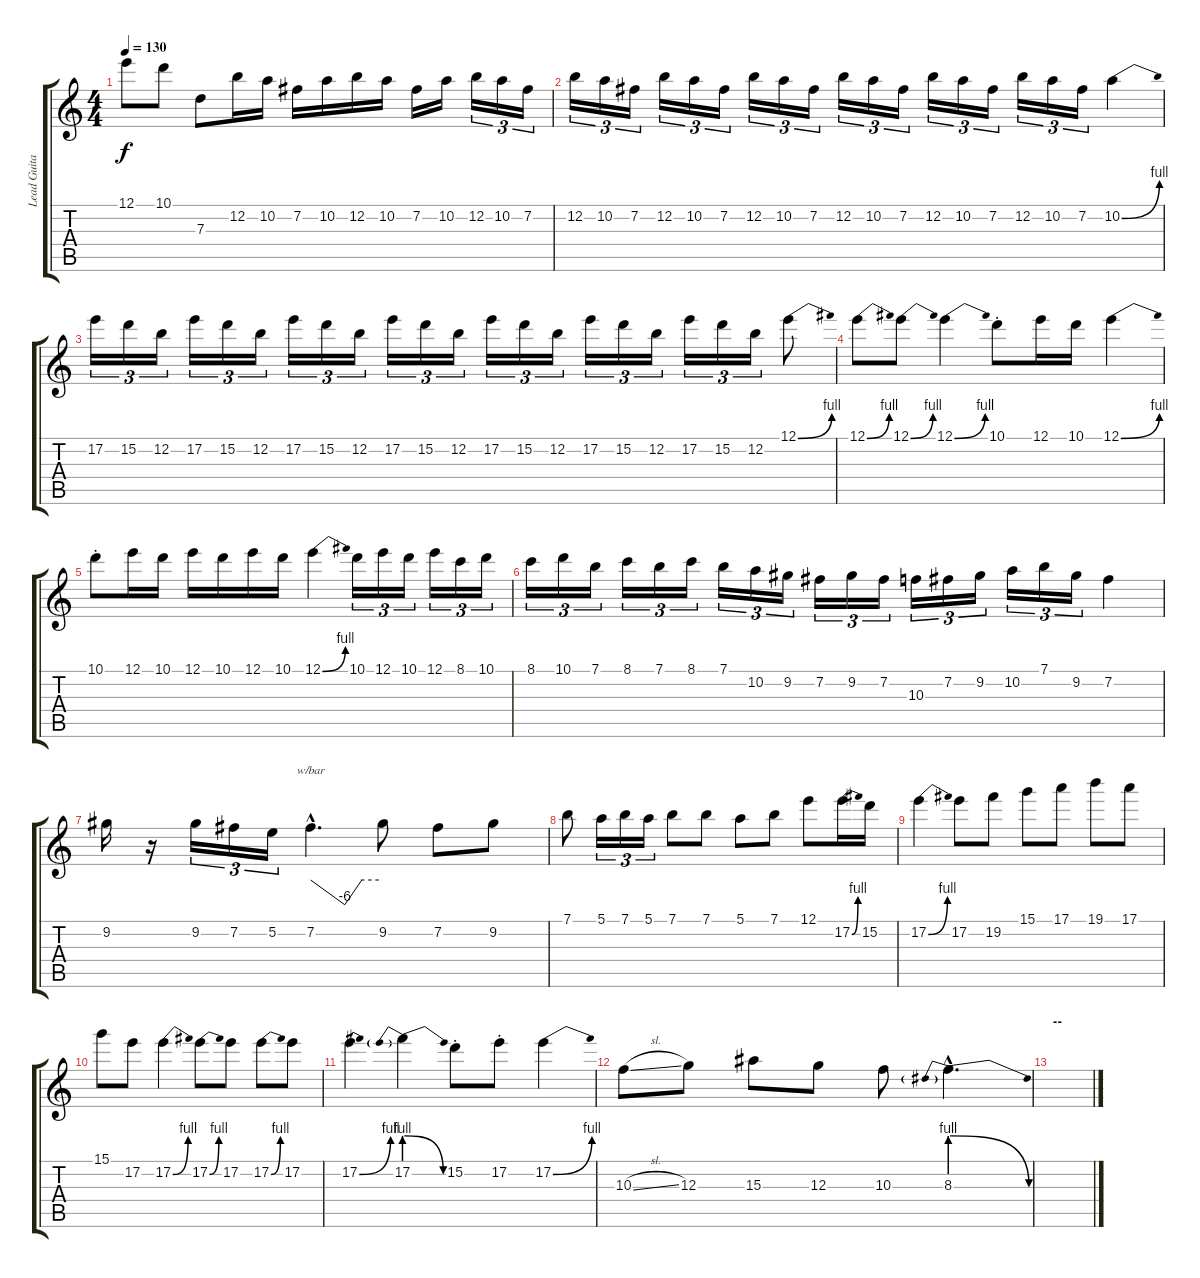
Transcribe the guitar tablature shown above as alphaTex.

\track ("Lead Guitar" "Lead Guita") {instrument overdrivenguitar}
\staff {score tabs}
\tuning (E4 B3 G3 D3 A2 E2) {hide}
\ts (4 4)
\tempo 130
\clef g2
\ks c
12.1.8{dy f} 10.1.8 7.3.8 12.2.16 10.2.16 7.2.16 10.2.16 12.2.16 10.2.16 7.2.16 10.2.16 12.2.16{tu (3 2)} 10.2.16{tu (3 2)} 7.2.16{tu (3 2)} |
12.2.16{tu (3 2)} 10.2.16{tu (3 2)} 7.2.16{tu (3 2)} 12.2.16{tu (3 2)} 10.2.16{tu (3 2)} 7.2.16{tu (3 2)} 12.2.16{tu (3 2)} 10.2.16{tu (3 2)} 7.2.16{tu (3 2)} 12.2.16{tu (3 2)} 10.2.16{tu (3 2)} 7.2.16{tu (3 2)} 12.2.16{tu (3 2)} 10.2.16{tu (3 2)} 7.2.16{tu (3 2)} 12.2.16{tu (3 2)} 10.2.16{tu (3 2)} 7.2.16{tu (3 2)} 10.2{be (bend 0 0 60 4)}.4 |
17.2.16{tu (3 2)} 15.2.16{tu (3 2)} 12.2.16{tu (3 2)} 17.2.16{tu (3 2)} 15.2.16{tu (3 2)} 12.2.16{tu (3 2)} 17.2.16{tu (3 2)} 15.2.16{tu (3 2)} 12.2.16{tu (3 2)} 17.2.16{tu (3 2)} 15.2.16{tu (3 2)} 12.2.16{tu (3 2)} 17.2.16{tu (3 2)} 15.2.16{tu (3 2)} 12.2.16{tu (3 2)} 17.2.16{tu (3 2)} 15.2.16{tu (3 2)} 12.2.16{tu (3 2)} 17.2.16{tu (3 2)} 15.2.16{tu (3 2)} 12.2.16{tu (3 2)} 12.1{be (bend 0 0 60 4)}.8 |
12.1{be (bend 0 0 60 4)}.8 12.1{be (bend 0 0 60 4)}.8 12.1{be (bend 0 0 60 4)}.4 10.1{st}.8 12.1.16 10.1.16 12.1{be (bend 0 0 60 4)}.4 |
10.1{st}.8 12.1.16 10.1.16 12.1.16 10.1.16 12.1.16 10.1.16 12.1{be (bend 0 0 60 4)}.4 10.1.16{tu (3 2)} 12.1.16{tu (3 2)} 10.1.16{tu (3 2)} 12.1.16{tu (3 2)} 8.1.16{tu (3 2)} 10.1.16{tu (3 2)} |
8.1.16{tu (3 2)} 10.1.16{tu (3 2)} 7.1.16{tu (3 2)} 8.1.16{tu (3 2)} 7.1.16{tu (3 2)} 8.1.16{tu (3 2)} 7.1.16{tu (3 2)} 10.2.16{tu (3 2)} 9.2.16{tu (3 2)} 7.2.16{tu (3 2)} 9.2.16{tu (3 2)} 7.2.16{tu (3 2)} 10.3.16{tu (3 2)} 7.2.16{tu (3 2)} 9.2.16{tu (3 2)} 10.2.16{tu (3 2)} 7.1.16{tu (3 2)} 9.2.16{tu (3 2)} 7.2.4 |
9.2.16 r.16 9.2.16{tu (3 2)} 7.2.16{tu (3 2)} 5.2.16{tu (3 2)} 7.2{hac}.4{d tbe (custom default 0 0 30 -24 45 0 60 0)} 9.2.8 7.2.8 9.2.8 |
7.1.8 5.1.16{tu (3 2)} 7.1.16{tu (3 2)} 5.1.16{tu (3 2)} 7.1.8 7.1.8 5.1.8 7.1.8 12.1.8 17.2{be (bend 0 0 60 4)}.16 15.2.16 |
17.2{be (bend 0 0 60 4)}.4 17.2.8 19.2.8 15.1.8 17.1.8 19.1.8 17.1.8 |
15.1.8 17.2.8 17.2{be (bend 0 0 60 4)}.4 17.2{be (bend 0 0 60 4)}.8 17.2.8 17.2{be (bend 0 0 60 4)}.8 17.2.8 |
17.2{be (bend 0 0 60 4)}.4 17.2{be (prebendrelease 0 4 60 0)}.4 15.2{st}.8 17.2{st}.8 17.2{be (bend 0 0 60 4)}.4 |
10.3{sl}.8 12.3.8 15.3.8 12.3.8 10.3.8 8.3{be (prebendrelease 0 4 60 0) hac}.4{d} |
\section ("" "--")
